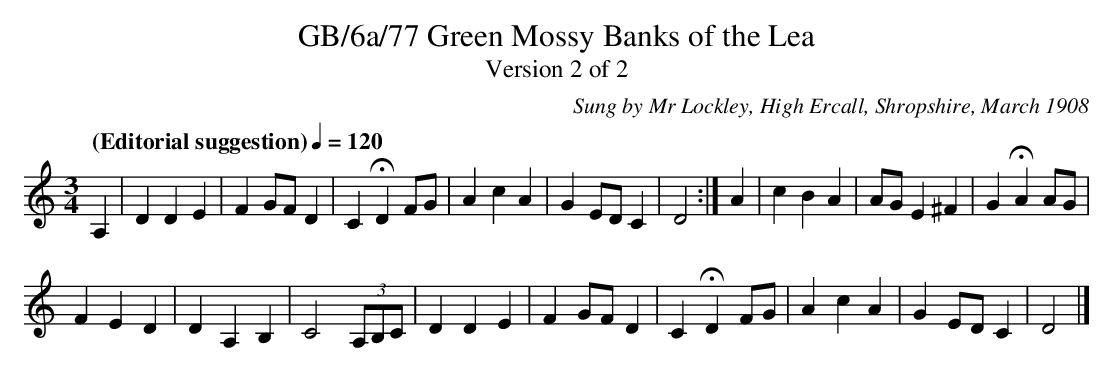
X:1
T:GB/6a/77 Green Mossy Banks of the Lea
T:Version 2 of 2
C:Sung by Mr Lockley, High Ercall, Shropshire, March 1908
M:3/4
L:1/8
Q:"(Editorial suggestion)" 1/4=120
K:Ddor
A,2 | D2 D2 E2 | F2 GF D2 | C2 HD2 FG | A2 c2 A2 | G2 ED C2 | D4 :| A2 | c2 B2 A2 | AG E2 ^F2 | G2 HA2 AG |
F2 E2 D2 | D2 A,2 B,2 | C4 (3A,B,C | D2 D2 E2 | F2 GF D2 | C2 HD2 FG | A2 c2 A2 | G2 ED C2 | D4 |]
